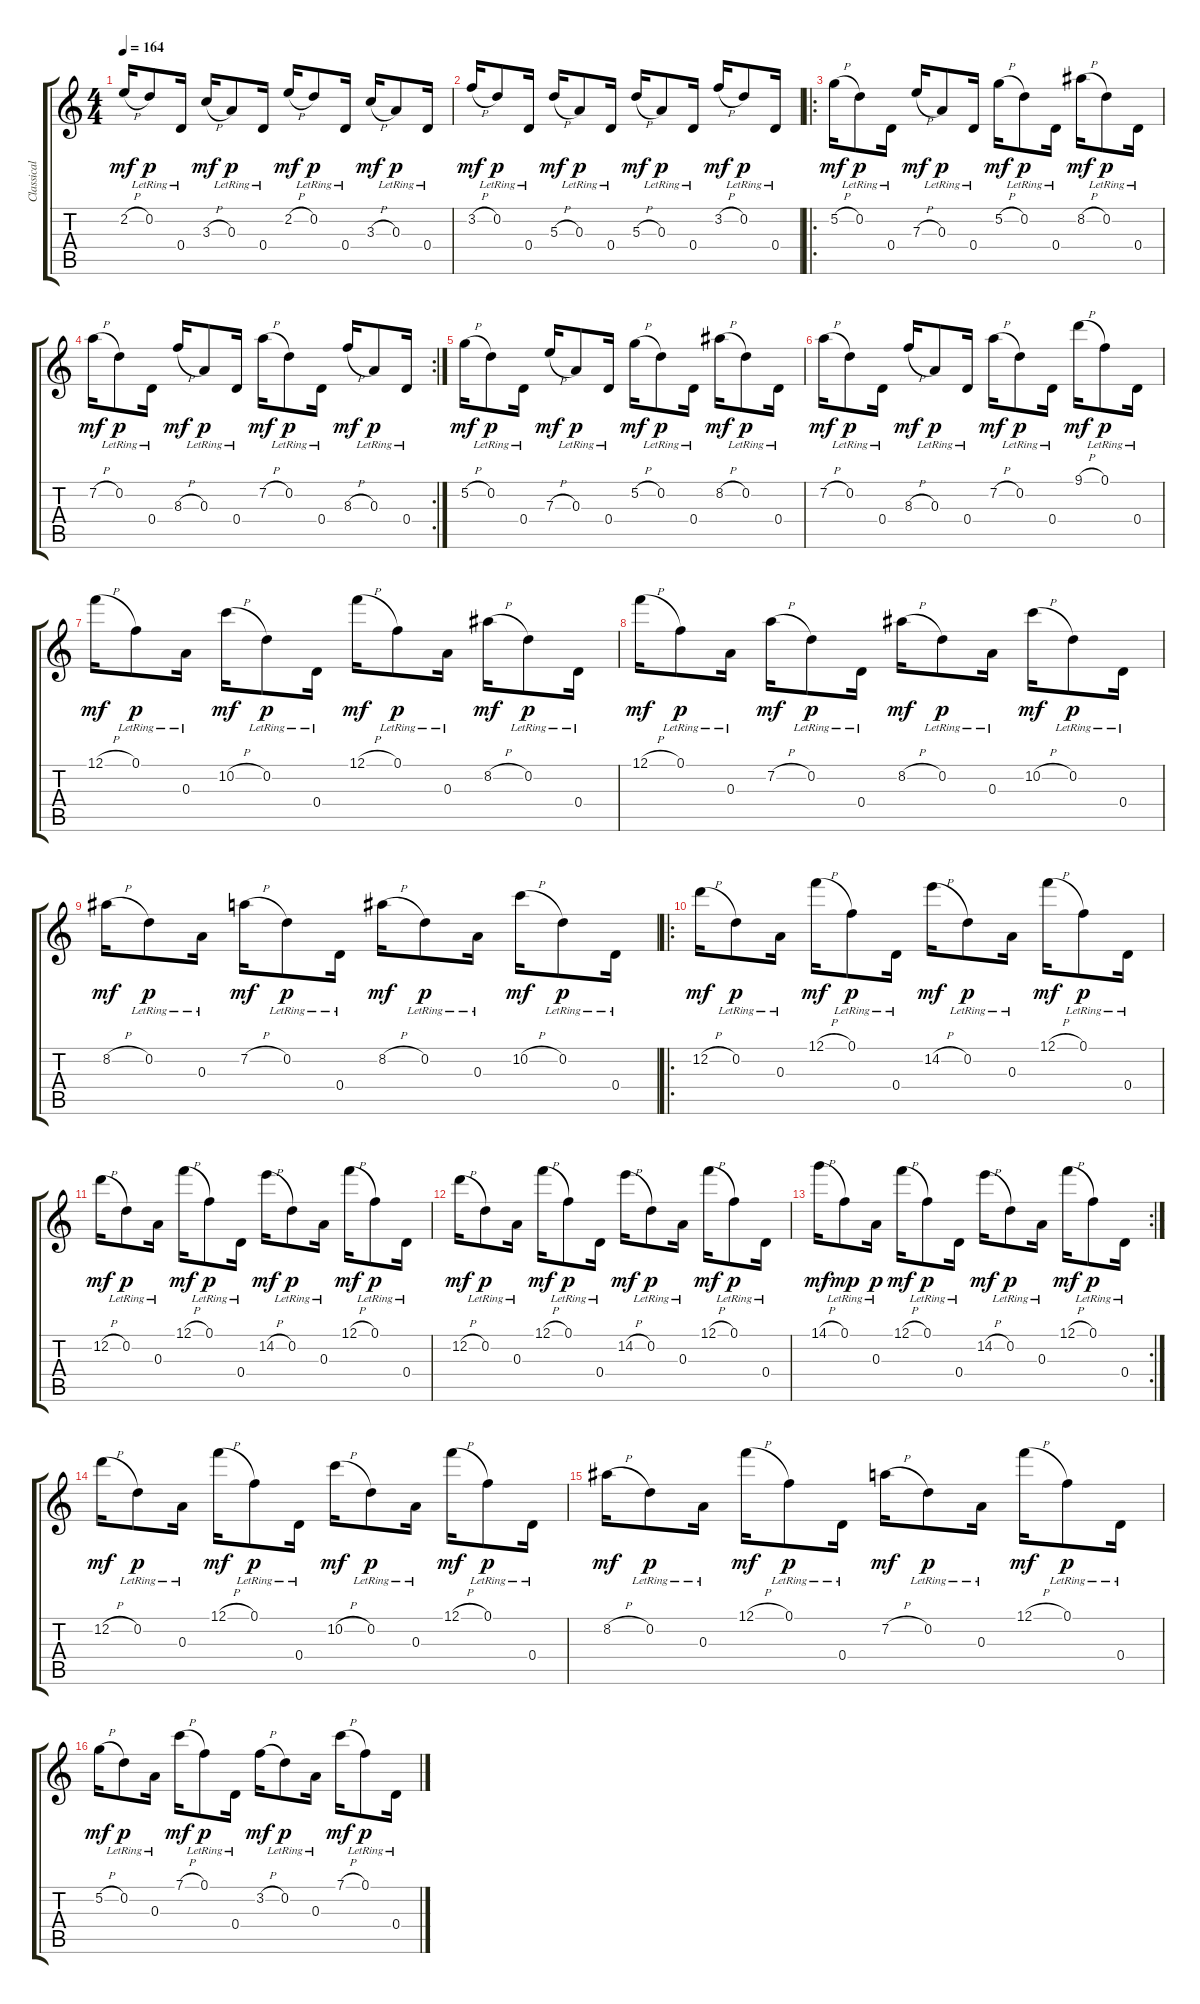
\track ("Classical guitar" "Classical ") {instrument acousticguitarnylon}
\staff {score tabs}
\tuning (F4 D4 A3 D3 A2 D2) {hide}
\ts (4 4)
\tempo 164
\clef g2
\ks c
2.2{h}.16{dy mf} 0.2{lr}.8{dy p} 0.4{lr}.16 3.3{h}.16{dy mf} 0.3{lr}.8{dy p} 0.4{lr}.16 2.2{h}.16{dy mf} 0.2{lr}.8{dy p} 0.4{lr}.16 3.3{h}.16{dy mf} 0.3{lr}.8{dy p} 0.4{lr}.16 |
3.2{h}.16{dy mf} 0.2{lr}.8{dy p} 0.4{lr}.16 5.3{h}.16{dy mf} 0.3{lr}.8{dy p} 0.4{lr}.16 5.3{h}.16{dy mf} 0.3{lr}.8{dy p} 0.4{lr}.16 3.2{h}.16{dy mf} 0.2{lr}.8{dy p} 0.4{lr}.16 |
\ro
5.2{h}.16{dy mf} 0.2{lr}.8{dy p} 0.4{lr}.16 7.3{h}.16{dy mf} 0.3{lr}.8{dy p} 0.4{lr}.16 5.2{h}.16{dy mf} 0.2{lr}.8{dy p} 0.4{lr}.16 8.2{h}.16{dy mf} 0.2{lr}.8{dy p} 0.4{lr}.16 |
\rc 2
7.2{h}.16{dy mf} 0.2{lr}.8{dy p} 0.4{lr}.16 8.3{h}.16{dy mf} 0.3{lr}.8{dy p} 0.4{lr}.16 7.2{h}.16{dy mf} 0.2{lr}.8{dy p} 0.4{lr}.16 8.3{h}.16{dy mf} 0.3{lr}.8{dy p} 0.4{lr}.16 |
5.2{h}.16{dy mf} 0.2{lr}.8{dy p} 0.4{lr}.16 7.3{h}.16{dy mf} 0.3{lr}.8{dy p} 0.4{lr}.16 5.2{h}.16{dy mf} 0.2{lr}.8{dy p} 0.4{lr}.16 8.2{h}.16{dy mf} 0.2{lr}.8{dy p} 0.4{lr}.16 |
7.2{h}.16{dy mf} 0.2{lr}.8{dy p} 0.4{lr}.16 8.3{h}.16{dy mf} 0.3{lr}.8{dy p} 0.4{lr}.16 7.2{h}.16{dy mf} 0.2{lr}.8{dy p} 0.4{lr}.16 9.1{h}.16{dy mf} 0.1{lr}.8{dy p} 0.4{lr}.16 |
12.1{h}.16{dy mf} 0.1{lr}.8{dy p} 0.3{lr}.16 10.2{h}.16{dy mf} 0.2{lr}.8{dy p} 0.4{lr}.16 12.1{h}.16{dy mf} 0.1{lr}.8{dy p} 0.3{lr}.16 8.2{h}.16{dy mf} 0.2{lr}.8{dy p} 0.4{lr}.16 |
12.1{h}.16{dy mf} 0.1{lr}.8{dy p} 0.3{lr}.16 7.2{h}.16{dy mf} 0.2{lr}.8{dy p} 0.4{lr}.16 8.2{h}.16{dy mf} 0.2{lr}.8{dy p} 0.3{lr}.16 10.2{h}.16{dy mf} 0.2{lr}.8{dy p} 0.4{lr}.16 |
8.2{h}.16{dy mf} 0.2{lr}.8{dy p} 0.3{lr}.16 7.2{h}.16{dy mf} 0.2{lr}.8{dy p} 0.4{lr}.16 8.2{h}.16{dy mf} 0.2{lr}.8{dy p} 0.3{lr}.16 10.2{h}.16{dy mf} 0.2{lr}.8{dy p} 0.4{lr}.16 |
\ro
12.2{h}.16{dy mf} 0.2{lr}.8{dy p} 0.3{lr}.16 12.1{h}.16{dy mf} 0.1{lr}.8{dy p} 0.4{lr}.16 14.2{h}.16{dy mf} 0.2{lr}.8{dy p} 0.3{lr}.16 12.1{h}.16{dy mf} 0.1{lr}.8{dy p} 0.4{lr}.16 |
12.2{h}.16{dy mf} 0.2{lr}.8{dy p} 0.3{lr}.16 12.1{h}.16{dy mf} 0.1{lr}.8{dy p} 0.4{lr}.16 14.2{h}.16{dy mf} 0.2{lr}.8{dy p} 0.3{lr}.16 12.1{h}.16{dy mf} 0.1{lr}.8{dy p} 0.4{lr}.16 |
12.2{h}.16{dy mf} 0.2{lr}.8{dy p} 0.3{lr}.16 12.1{h}.16{dy mf} 0.1{lr}.8{dy p} 0.4{lr}.16 14.2{h}.16{dy mf} 0.2{lr}.8{dy p} 0.3{lr}.16 12.1{h}.16{dy mf} 0.1{lr}.8{dy p} 0.4{lr}.16 |
\rc 2
14.1{h}.16{dy mf} 0.1{lr}.8{dy mp} 0.3{lr}.16{dy p} 12.1{h}.16{dy mf} 0.1{lr}.8{dy p} 0.4{lr}.16 14.2{h}.16{dy mf} 0.2{lr}.8{dy p} 0.3{lr}.16 12.1{h}.16{dy mf} 0.1{lr}.8{dy p} 0.4{lr}.16 |
12.2{h}.16{dy mf} 0.2{lr}.8{dy p} 0.3{lr}.16 12.1{h}.16{dy mf} 0.1{lr}.8{dy p} 0.4{lr}.16 10.2{h}.16{dy mf} 0.2{lr}.8{dy p} 0.3{lr}.16 12.1{h}.16{dy mf} 0.1{lr}.8{dy p} 0.4{lr}.16 |
8.2{h}.16{dy mf} 0.2{lr}.8{dy p} 0.3{lr}.16 12.1{h}.16{dy mf} 0.1{lr}.8{dy p} 0.4{lr}.16 7.2{h}.16{dy mf} 0.2{lr}.8{dy p} 0.3{lr}.16 12.1{h}.16{dy mf} 0.1{lr}.8{dy p} 0.4{lr}.16 |
5.2{h}.16{dy mf} 0.2{lr}.8{dy p} 0.3{lr}.16 7.1{h}.16{dy mf} 0.1{lr}.8{dy p} 0.4{lr}.16 3.2{h}.16{dy mf} 0.2{lr}.8{dy p} 0.3{lr}.16 7.1{h}.16{dy mf} 0.1{lr}.8{dy p} 0.4{lr}.16
